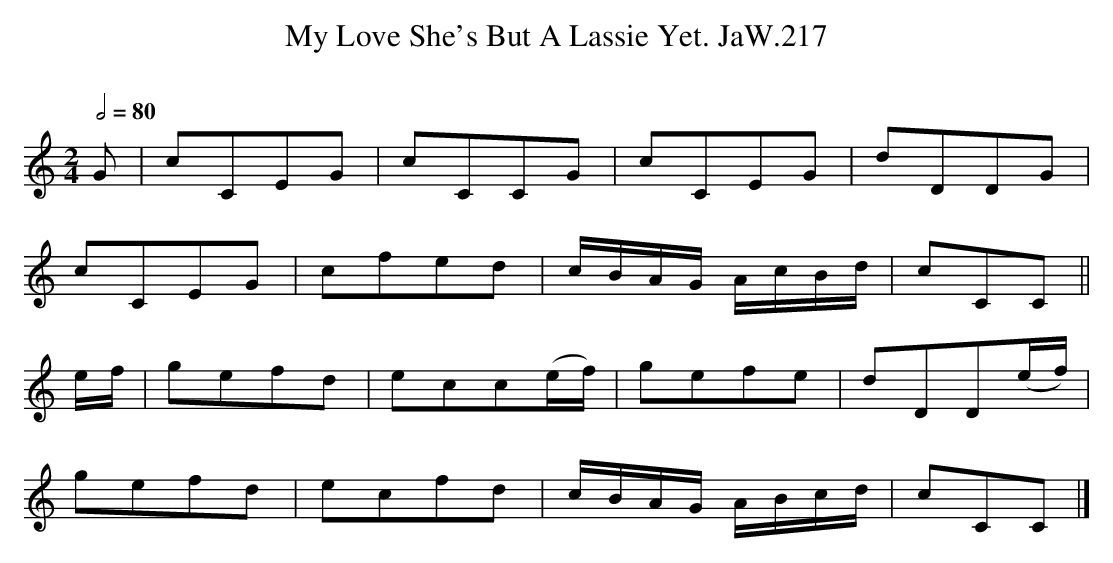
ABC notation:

X:1
T:My Love She's But A Lassie Yet. JaW.217
M:2/4
L:1/8
Q:1/2=80
O:
K:C
G|cCEG|cCCG|cCEG|dDDG|
cCEG|cfed|c/B/A/G/ A/c/B/d/|cCC||
e/f/|gefd|ecc(e/f/)|gefe|dDD(e/f/)|
gefd|ecfd|c/B/A/G/ A/B/c/d/|cCC|]
